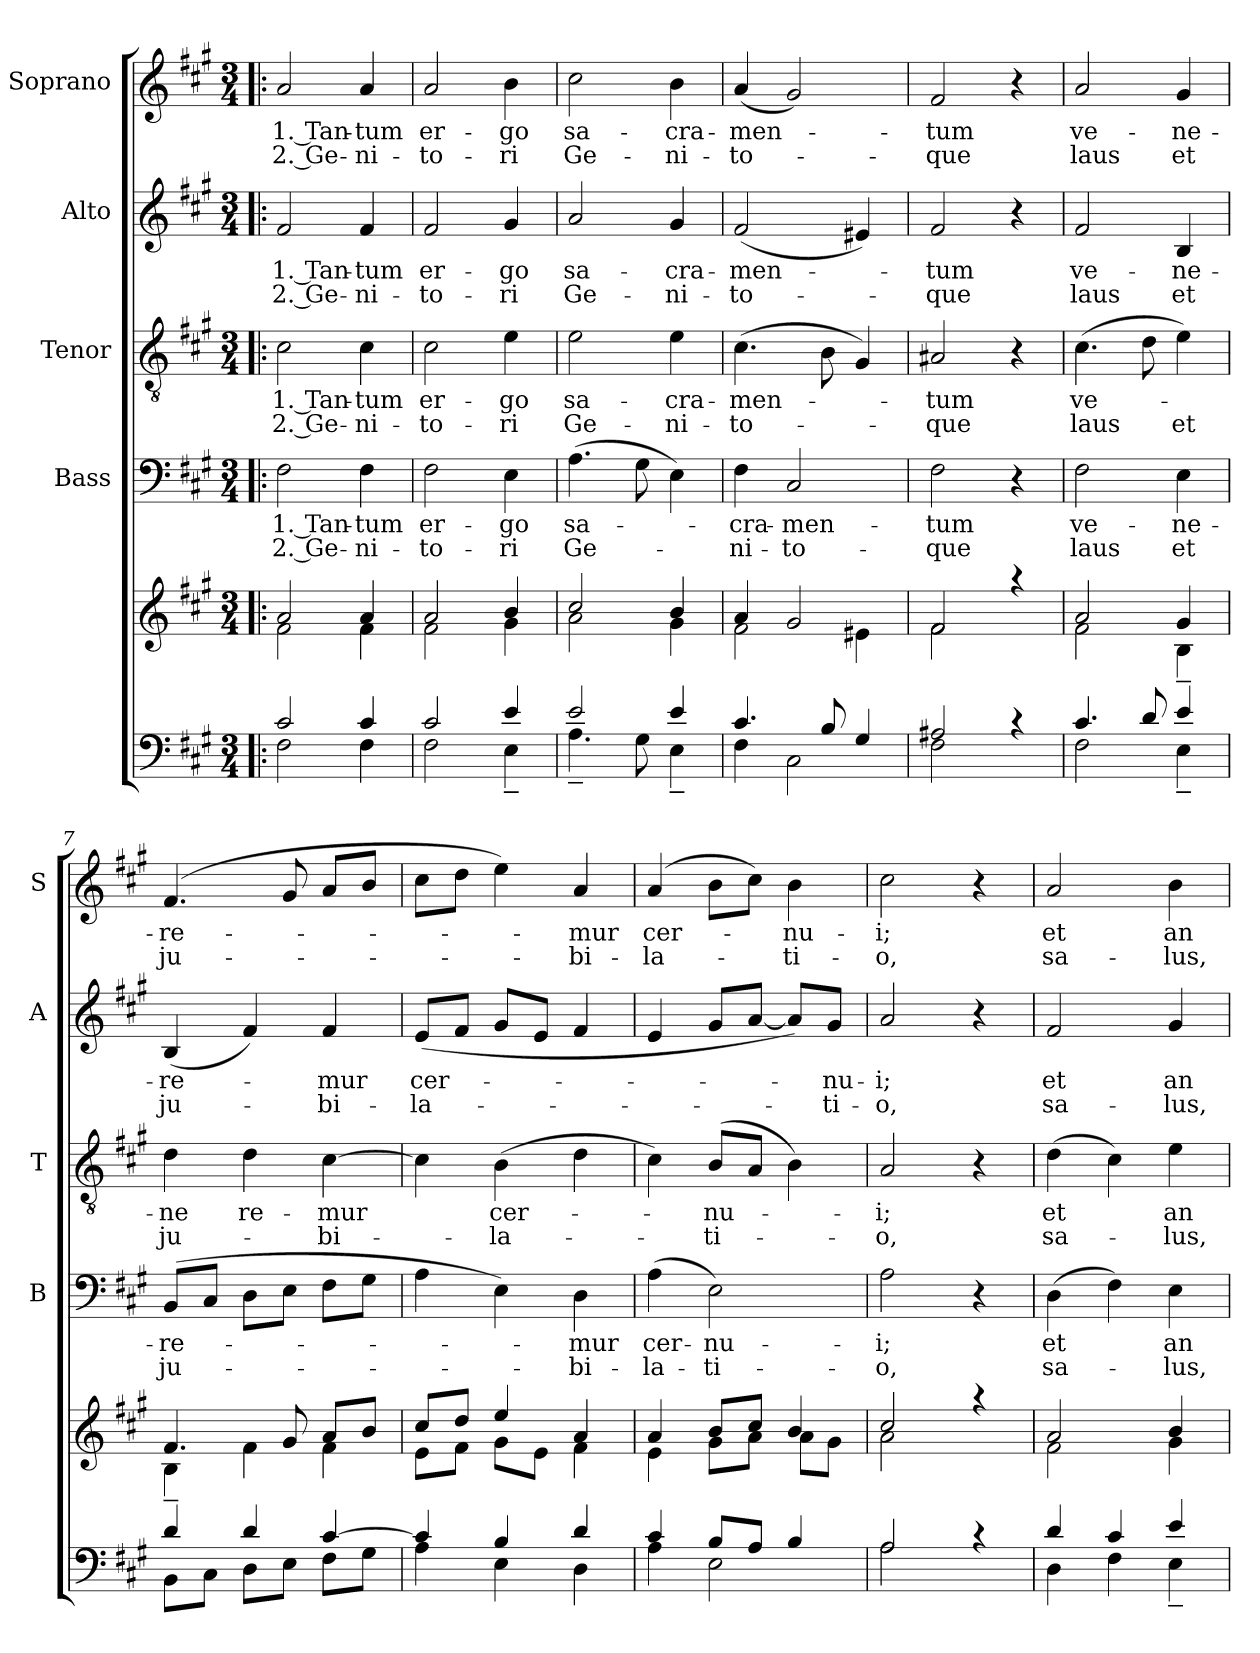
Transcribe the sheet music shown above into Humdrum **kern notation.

**kern	**kern	**kern	**text	**text	**kern	**text	**text	**kern	**text	**text	**kern	**text	**text
*part5	*part5	*part4	*part4	*part4	*part3	*part3	*part3	*part2	*part2	*part2	*part1	*part1	*part1
*staff6	*staff5	*staff4	*staff4	*staff4	*staff3	*staff3	*staff3	*staff2	*staff2	*staff2	*staff1	*staff1	*staff1
*	*	*I"Bass	*	*	*I"Tenor	*	*	*I"Alto	*	*	*I"Soprano	*	*
*	*	*I'B	*	*	*I'T	*	*	*I'A	*	*	*I'S	*	*
*clefF4	*clefG2	*clefF4	*	*	*clefGv2	*	*	*clefG2	*	*	*clefG2	*	*
*k[f#c#g#]	*k[f#c#g#]	*k[f#c#g#]	*	*	*k[f#c#g#]	*	*	*k[f#c#g#]	*	*	*k[f#c#g#]	*	*
*A:	*A:	*A:	*	*	*A:	*	*	*A:	*	*	*A:	*	*
*M3/4	*M3/4	*M3/4	*	*	*M3/4	*	*	*M3/4	*	*	*M3/4	*	*
=1!|:	=1!|:	=1!|:	=1!|:	=1!|:	=1!|:	=1!|:	=1!|:	=1!|:	=1!|:	=1!|:	=1!|:	=1!|:	=1!|:
*^	*^	*	*	*	*	*	*	*	*	*	*	*	*
!	!	!	!	!	!LO:LY:b:rj	!LO:LY:b:rj	!	!LO:LY:b:rj	!LO:LY:b:rj	!	!LO:LY:b:rj	!LO:LY:b:rj	!	!LO:LY:b:rj	!LO:LY:b:rj
2c#/	2F#\	2a/	2f#\	2F#\	1. Tan-	2. Ge-	2c#\	1. Tan-	2. Ge-	2f#/	1. Tan-	2. Ge-	2a/	1. Tan-	2. Ge-
!	!	!	!	!	!LO:LY:b	!LO:LY:b	!	!LO:LY:b	!LO:LY:b	!	!LO:LY:b	!LO:LY:b	!	!LO:LY:b	!LO:LY:b
4c#/	4F#\	4a/	4f#\	4F#\	-tum	-ni-	4c#\	-tum	-ni-	4f#/	-tum	-ni-	4a/	-tum	-ni-
=2	=2	=2	=2	=2	=2	=2	=2	=2	=2	=2	=2	=2	=2	=2	=2
!	!	!	!	!	!LO:LY:b	!LO:LY:b	!	!LO:LY:b	!LO:LY:b	!	!LO:LY:b	!LO:LY:b	!	!LO:LY:b	!LO:LY:b
2c#/	2F#\	2a/	2f#\	2F#\	er-	-to-	2c#\	er-	-to-	2f#/	er-	-to-	2a/	er-	-to-
!	!	!	!	!	!LO:LY:b	!LO:LY:b	!	!LO:LY:b	!LO:LY:b	!	!LO:LY:b	!LO:LY:b	!	!LO:LY:b	!LO:LY:b
4e/	4E~<\	4b/	4g#\	4E\	-go	-ri	4e\	-go	-ri	4g#/	-go	-ri	4b\	-go	-ri
=3	=3	=3	=3	=3	=3	=3	=3	=3	=3	=3	=3	=3	=3	=3	=3
!	!	!	!	!	!LO:LY:b	!LO:LY:b	!	!LO:LY:b	!LO:LY:b	!	!LO:LY:b	!LO:LY:b	!	!LO:LY:b	!LO:LY:b
2e/	4.A~<\	2cc#/	2a\	(>4.A\	sa-	Ge-	2e\	sa-	Ge-	2a/	sa-	Ge-	2cc#\	sa-	Ge-
.	8G#\	.	.	8G#\	.	.	.	.	.	.	.	.	.	.	.
!	!	!	!	!	!	!	!	!LO:LY:b	!LO:LY:b	!	!LO:LY:b	!LO:LY:b	!	!LO:LY:b	!LO:LY:b
4e/	4E~<\	4b/	4g#\	4E\)	.	.	4e\	-cra-	-ni-	4g#/	-cra-	-ni-	4b\	-cra-	-ni-
=4	=4	=4	=4	=4	=4	=4	=4	=4	=4	=4	=4	=4	=4	=4	=4
!	!	!	!	!	!LO:LY:b	!LO:LY:b	!	!LO:LY:b	!LO:LY:b	!	!LO:LY:b	!LO:LY:b	!	!LO:LY:b	!LO:LY:b
4.c#/	4F#\	4a/	2f#\	4F#\	-cra-	-ni-	(>4.c#\	-men-	-to-	(<2f#/	-men-	-to-	(<4a/	-men-	-to-
!	!	!	!	!	!LO:LY:b	!LO:LY:b	!	!	!	!	!	!	!	!	!
.	2C#\	2g#/	.	2C#/	-men-	-to-	.	.	.	.	.	.	2g#/)	.	.
8B/	.	.	.	.	.	.	8B\	.	.	.	.	.	.	.	.
4G#/	.	.	4e#X\	.	.	.	4G#/)	.	.	4e#X/)	.	.	.	.	.
=5	=5	=5	=5	=5	=5	=5	=5	=5	=5	=5	=5	=5	=5	=5	=5
!	!	!	!	!	!LO:LY:b	!LO:LY:b	!	!LO:LY:b	!LO:LY:b	!	!LO:LY:b	!LO:LY:b	!	!LO:LY:b	!LO:LY:b
2A#X/	2F#\	2f#/	2f#\	2F#\	-tum	-que	2A#X/	-tum	-que	2f#/	-tum	-que	2f#/	-tum	-que
4rc	4ryy	4raa	4ryy	4r	.	.	4r	.	.	4r	.	.	4r	.	.
!!LO:LB:g=z
=6	=6	=6	=6	=6	=6	=6	=6	=6	=6	=6	=6	=6	=6	=6	=6
!	!	!	!	!	!LO:LY:b:rj	!LO:LY:b:rj	!	!LO:LY:b	!LO:LY:b	!	!LO:LY:b:rj	!LO:LY:b:rj	!	!LO:LY:b:rj	!LO:LY:b:rj
4.c#/	2F#\	2a/	2f#\	2F#\	ve-	laus	(>4.c#\	ve-	laus	2f#/	ve-	laus	2a/	ve-	laus
8d/	.	.	.	.	.	.	8d\	.	.	.	.	.	.	.	.
!	!	!	!	!	!LO:LY:b	!LO:LY:b	!	!	!LO:LY:b	!	!LO:LY:b	!LO:LY:b	!	!LO:LY:b	!LO:LY:b
4e/	4E~<\	4g#/	4B~<\	4E\	-ne-	et	4e\)	.	et	4B/	-ne-	et	4g#/	-ne-	et
=7	=7	=7	=7	=7	=7	=7	=7	=7	=7	=7	=7	=7	=7	=7	=7
!	!	!	!	!	!LO:LY:b	!LO:LY:b	!	!LO:LY:b	!LO:LY:b	!	!LO:LY:b	!LO:LY:b	!	!LO:LY:b	!LO:LY:b
4d/	8BB\L	4.f#/	4B~<\	(>8BB/L	-re-	ju-	4d\	-ne	ju-	(<4B/	-re-	ju-	(4.f#/	-re-	ju-
.	8C#\J	.	.	8C#/J	.	.	.	.	.	.	.	.	.	.	.
!	!	!	!	!	!	!	!	!LO:LY:b	!	!	!	!	!	!	!
4d/	8D\L	.	4f#\	8D\L	.	.	4d\	re-	.	4f#/)	.	.	.	.	.
.	8E\J	8g#/	.	8E\J	.	.	.	.	.	.	.	.	8g#/	.	.
!	!	!	!	!	!	!	!	!LO:LY:b	!LO:LY:b	!	!LO:LY:b	!LO:LY:b	!	!	!
[>4c#/	8F#\L	8a/L	4f#\	8F#\L	.	.	[>4c#\	-mur	-bi-	4f#/	-mur	-bi-	8a/L	.	.
.	8G#\J	8b/J	.	8G#\J	.	.	.	.	.	.	.	.	8b/J	.	.
=8	=8	=8	=8	=8	=8	=8	=8	=8	=8	=8	=8	=8	=8	=8	=8
!	!	!	!	!	!	!	!	!	!	!	!LO:LY:b	!LO:LY:b	!	!	!
4c#/]	4A\	8cc#/L	8e\L	4A\	.	.	4c#\]	.	.	(<8e/L	cer-	-la-	8cc#\L	.	.
.	.	8dd/J	8f#\J	.	.	.	.	.	.	8f#/J	.	.	8dd\J	.	.
!	!	!	!	!	!	!	!	!LO:LY:b	!LO:LY:b	!	!	!	!	!	!
4B/	4E\	4ee/	8g#\L	4E\)	.	.	(>4B\	cer-	-la-	8g#/L	.	.	4ee\)	.	.
.	.	.	8e\J	.	.	.	.	.	.	8e/J	.	.	.	.	.
!	!	!	!	!	!LO:LY:b	!LO:LY:b	!	!	!	!	!	!	!	!LO:LY:b	!LO:LY:b
4d/	4D\	4a/	4f#\	4D\	-mur	-bi-	4d\	.	.	4f#/	.	.	4a/	-mur	-bi-
=9	=9	=9	=9	=9	=9	=9	=9	=9	=9	=9	=9	=9	=9	=9	=9
!	!	!	!	!	!LO:LY:b	!LO:LY:b	!	!	!	!	!	!	!	!LO:LY:b	!LO:LY:b
4c#/	4A\	4a/	4e\	(>4A\	cer-	-la-	4c#\)	.	.	4e/	.	.	(4a/	cer-	-la-
!	!	!	!	!	!LO:LY:b	!LO:LY:b	!	!LO:LY:b	!LO:LY:b	!	!	!	!	!	!
8B/L	2E\	8b/L	8g#\L	2E\)	-nu-	-ti-	(>8B/L	-nu-	-ti-	8g#/L	.	.	8b\L	.	.
8A/J	.	8cc#/J	8a\J	.	.	.	8A/J	.	.	[<8a/J	.	.	8cc#\J)	.	.
!	!	!	!	!	!	!	!	!	!	!	!	!	!	!LO:LY:b	!LO:LY:b
4B/	.	(4b/	8a\L	.	.	.	4B\)	.	.	8a/L])	.	.	4b\	-nu-	-ti-
!	!	!	!	!	!	!	!	!	!	!	!LO:LY:b	!LO:LY:b	!	!	!
.	.	.	8g#\J	.	.	.	.	.	.	8g#/J	-nu-	-ti-	.	.	.
=10	=10	=10	=10	=10	=10	=10	=10	=10	=10	=10	=10	=10	=10	=10	=10
!	!	!	!	!	!LO:LY:b	!LO:LY:b	!	!LO:LY:b	!LO:LY:b	!	!LO:LY:b	!LO:LY:b	!	!LO:LY:b	!LO:LY:b
2A/	2A\	2cc#/	2a\	2A\	-i;	-o,	2A/	-i;	-o,	2a/	-i;	-o,	2cc#\	-i;	-o,
4rc	4ryy	4raa	4ryy	4r	.	.	4r	.	.	4r	.	.	4r	.	.
!!LO:PB:g=z
=11	=11	=11	=11	=11	=11	=11	=11	=11	=11	=11	=11	=11	=11	=11	=11
!	!	!	!	!	!LO:LY:b	!LO:LY:b	!	!LO:LY:b	!LO:LY:b	!	!LO:LY:b	!LO:LY:b	!	!LO:LY:b	!LO:LY:b
4d/	4D\	2a/	2f#\	(>4D\	et	sa-	(>4d\	et	sa-	2f#/	et	sa-	2a/	et	sa-
4c#/	4F#\	.	.	4F#\)	.	.	4c#\)	.	.	.	.	.	.	.	.
!	!	!	!	!	!LO:LY:b	!LO:LY:b	!	!LO:LY:b	!LO:LY:b	!	!LO:LY:b	!LO:LY:b	!	!LO:LY:b	!LO:LY:b
4e/	4E~<\	4b/	4g#\	4E\	an-	-lus,	4e\	an-	-lus,	4g#/	an-	-lus,	4b\	an-	-lus,
*v	*v	*	*	*	*	*	*	*	*	*	*	*	*	*	*
*	*v	*v	*	*	*	*	*	*	*	*	*	*	*	*
=	=	=	=	=	=	=	=	=	=	=	=	=	=
*-	*-	*-	*-	*-	*-	*-	*-	*-	*-	*-	*-	*-	*-
